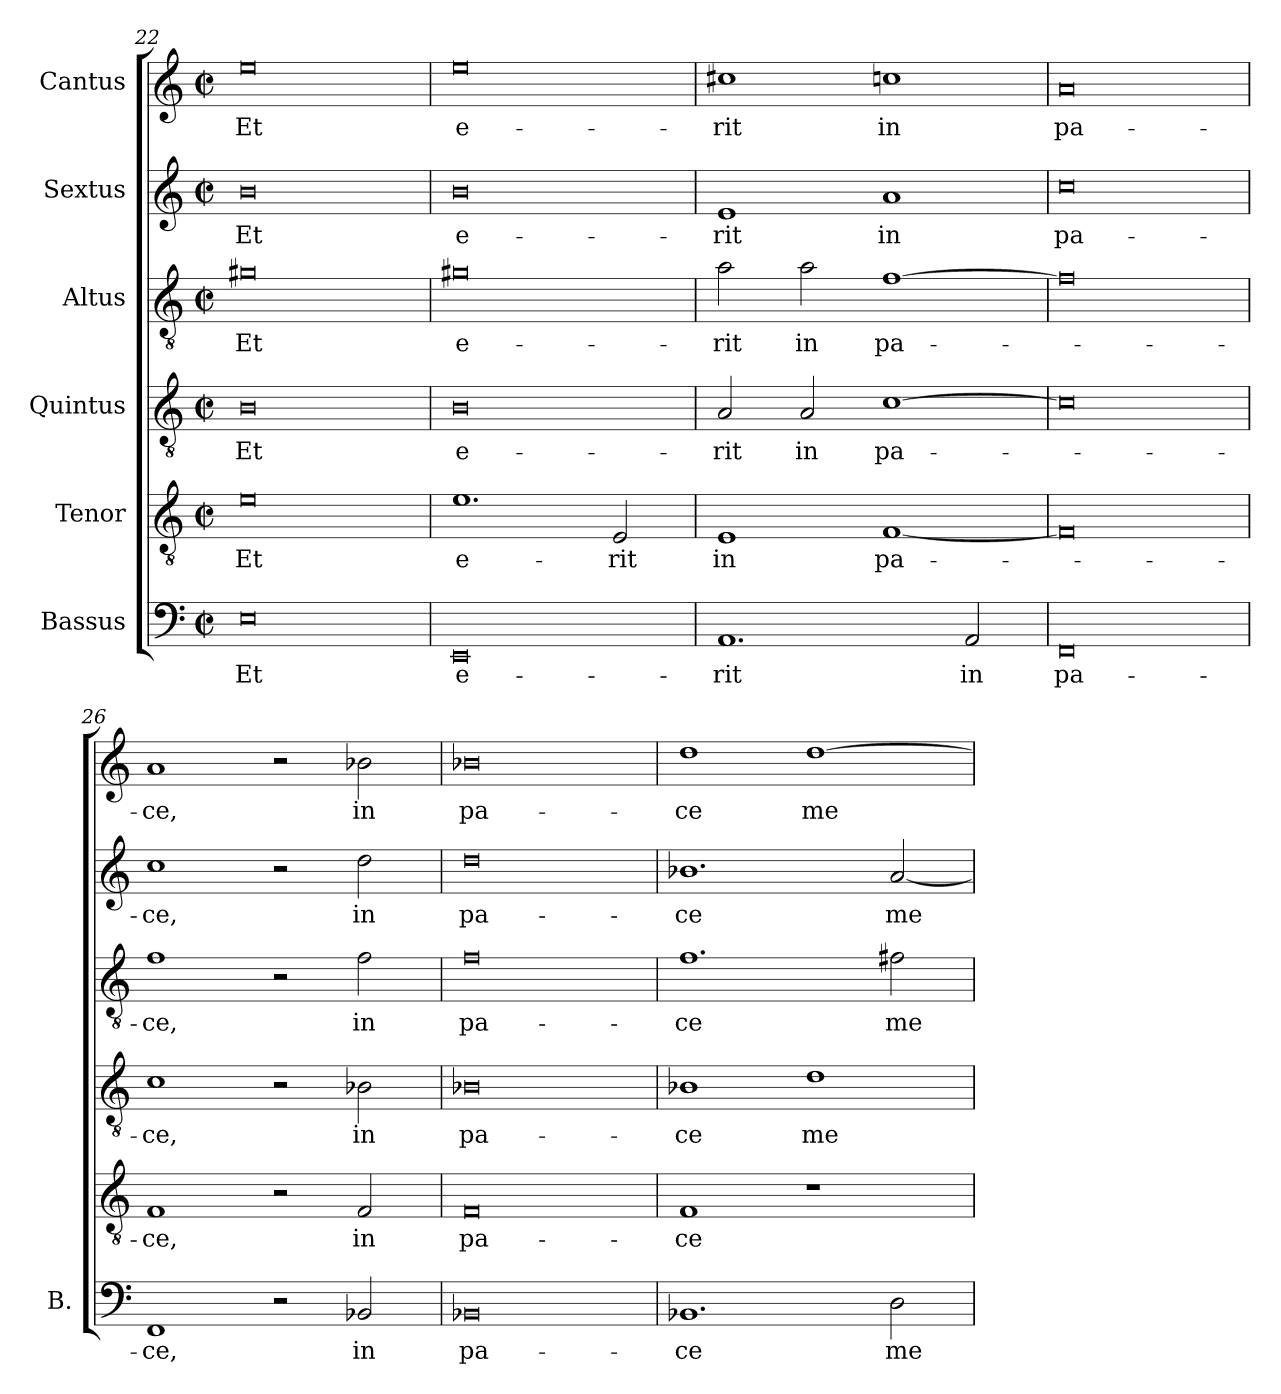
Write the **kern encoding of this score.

**kern	**text	**kern	**text	**kern	**text	**kern	**text	**kern	**text	**kern	**text
*part6	*part6	*part5	*part5	*part4	*part4	*part3	*part3	*part2	*part2	*part1	*part1
*staff6	*staff6	*staff5	*staff5	*staff4	*staff4	*staff3	*staff3	*staff2	*staff2	*staff1	*staff1
*I"Bassus	*	*I"Tenor	*	*I"Quintus	*	*I"Altus	*	*I"Sextus	*	*I"Cantus	*
*I'B.	*	*	*	*	*	*	*	*	*	*	*
*clefF4	*	*clefGv2	*	*clefGv2	*	*clefGv2	*	*clefG2	*	*clefG2	*
*k[]	*	*k[]	*	*k[]	*	*k[]	*	*k[]	*	*k[]	*
*C:	*	*C:	*	*C:	*	*C:	*	*C:	*	*C:	*
*M2/2	*	*M2/2	*	*M2/2	*	*M2/2	*	*M2/2	*	*M2/2	*
*met(c|)	*	*met(c|)	*	*met(c|)	*	*met(c|)	*	*met(c|)	*	*met(c|)	*
=22	=22	=22	=22	=22	=22	=22	=22	=22	=22	=22	=22
0E\	Et	0e\	Et	0B\	Et	0g#X\	Et	0b\	Et	0ee\	Et
=23	=23	=23	=23	=23	=23	=23	=23	=23	=23	=23	=23
0EE/	e-	1.e\	e-	0B\	e-	0g#X\	e-	0b\	e-	0ee\	e-
.	.	2E/	-rit	.	.	.	.	.	.	.	.
=24	=24	=24	=24	=24	=24	=24	=24	=24	=24	=24	=24
1.AA/	-rit	1E/	in	2A/	-rit	2a\	-rit	1e/	-rit	1cc#X\	-rit
.	.	.	.	2A/	in	2a\	in	.	.	.	.
.	.	[1F/	pa-	[1c\	pa-	[1f\	pa-	1a/	in	1cc\	in
2AA/	in	.	.	.	.	.	.	.	.	.	.
=25	=25	=25	=25	=25	=25	=25	=25	=25	=25	=25	=25
0FF/	pa-	0F/]	.	0c\]	.	0f\]	.	0cc\	pa-	0a/	pa-
=26	=26	=26	=26	=26	=26	=26	=26	=26	=26	=26	=26
1FF/	-ce,	1F/	-ce,	1c\	-ce,	1f\	-ce,	1cc\	-ce,	1a/	-ce,
2r	.	2r	.	2r	.	2r	.	2r	.	2r	.
2BB-X/	in	2F/	in	2B-X\	in	2f\	in	2dd\	in	2b-X\	in
=27	=27	=27	=27	=27	=27	=27	=27	=27	=27	=27	=27
0BB-X/	pa-	0F/	pa-	0B-X\	pa-	0f\	pa-	0dd\	pa-	0b-X\	pa-
=28	=28	=28	=28	=28	=28	=28	=28	=28	=28	=28	=28
1.BB-X/	-ce	1F/	-ce	1B-X\	-ce	1.f\	-ce	1.b-X\	-ce	1dd\	-ce
.	.	1r	.	1d\	me-	.	.	.	.	[1dd\	me-
2D\	me-	.	.	.	.	2f#X\	me-	[2a/	me-	.	.
=	=	=	=	=	=	=	=	=	=	=	=
*-	*-	*-	*-	*-	*-	*-	*-	*-	*-	*-	*-
